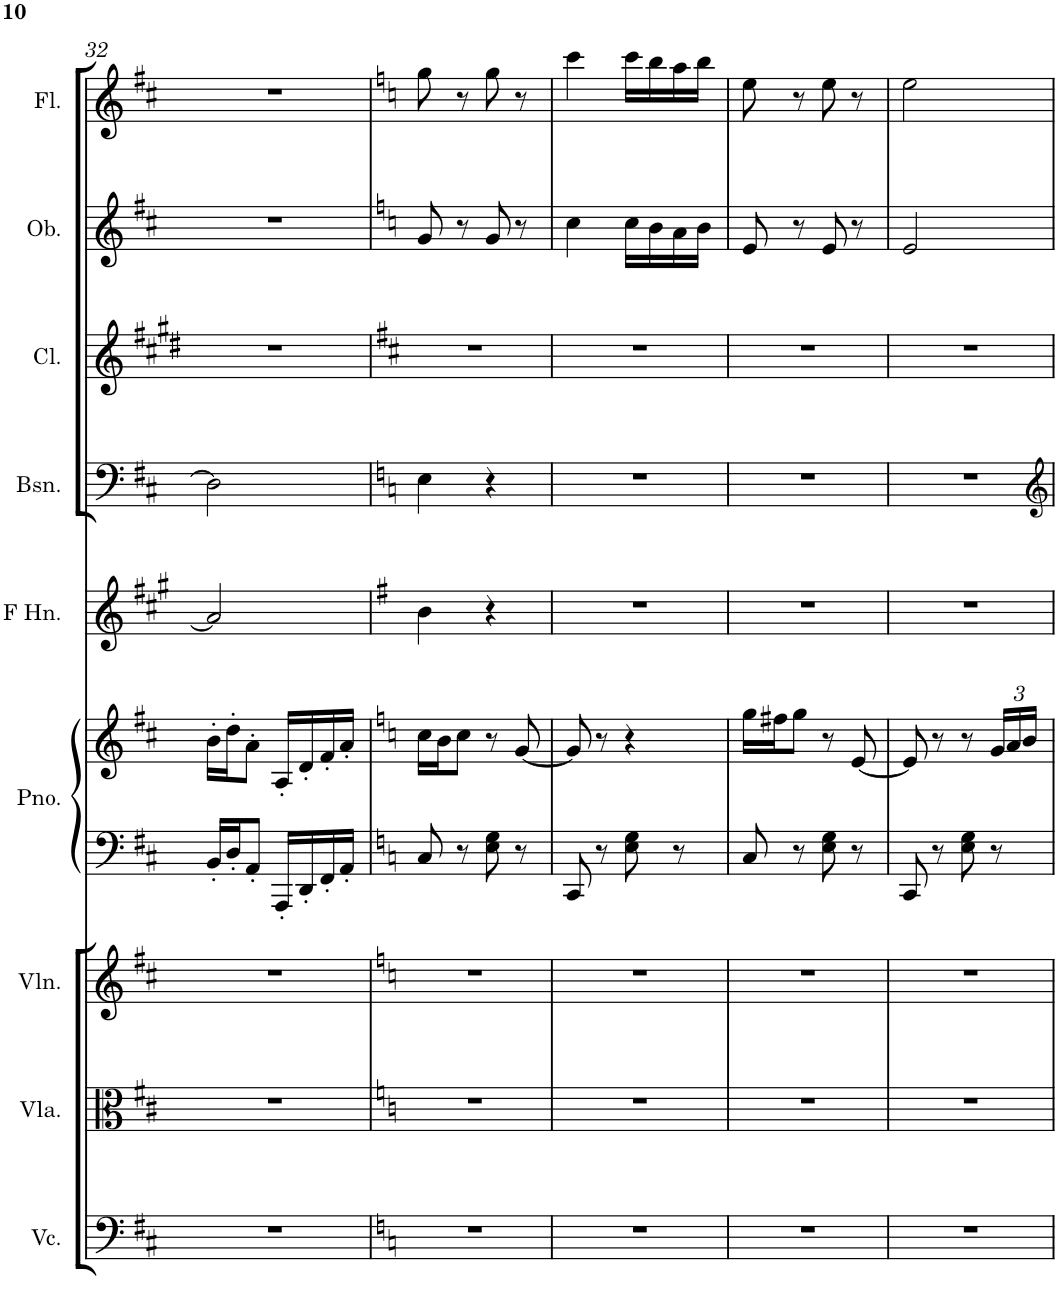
**kern	**kern	**kern	**kern	**kern	**kern	**kern	**kern	**kern	**kern
*part9	*part8	*part7	*part6	*part6	*part5	*part4	*part3	*part2	*part1
*staff10	*staff9	*staff8	*staff7	*staff6	*staff5	*staff4	*staff3	*staff2	*staff1
*I"Violoncello	*I"Viola	*I"Violin	*I"Grand Piano	*	*I"French Horn	*I"Bassoon	*I"Clarinet	*I"Oboe	*I"Flute
*I'Vc.	*I'Vla.	*I'Vln.	*I'Pno.	*	*I'F Hn.	*I'Bsn.	*I'Cl.	*I'Ob.	*I'Fl.
!!LO:PB:g=z
*clefF4	*clefC3	*clefG2	*clefF4	*clefG2	*clefG2	*clefF4	*clefG2	*clefG2	*clefG2
*	*	*	*	*	*Trd4c7	*	*Trd1c2	*	*
*k[f#c#]	*k[f#c#]	*k[f#c#]	*k[f#c#]	*k[f#c#]	*k[f#c#g#]	*k[f#c#]	*k[f#c#g#d#]	*k[f#c#]	*k[f#c#]
*D:	*D:	*D:	*D:	*D:	*A:	*D:	*E:	*D:	*D:
*M2/4	*M2/4	*M2/4	*M2/4	*M2/4	*M2/4	*M2/4	*M2/4	*M2/4	*M2/4
=32	=32	=32	=32	=32	=32	=32	=32	=32	=32
2r	2r	2r	16BB'/LL	16b'\LL	2a/]	2D\]	2r	2r	2r
.	.	.	16D'/J	16dd'\J	.	.	.	.	.
.	.	.	8AA'/J	8a'\J	.	.	.	.	.
.	.	.	16AAA'/LL	16A'/LL	.	.	.	.	.
.	.	.	16DD'/	16d'/	.	.	.	.	.
.	.	.	16FF#'/	16f#'/	.	.	.	.	.
.	.	.	16AA'/JJ	16a'/JJ	.	.	.	.	.
=33	=33	=33	=33	=33	=33	=33	=33	=33	=33
*k[]	*k[]	*k[]	*k[]	*k[]	*k[f#]	*k[]	*k[f#c#]	*k[]	*k[]
*C:	*C:	*C:	*C:	*C:	*G:	*C:	*D:	*C:	*C:
2r	2r	2r	8C/	16cc\LL	4b\	4E\	2r	8g/	8gg\
.	.	.	.	16b\J	.	.	.	.	.
.	.	.	8r	8cc\J	.	.	.	8r	8r
.	.	.	8E\ 8G\	8r	4r	4r	.	8g/	8gg\
.	.	.	8r	[8g/	.	.	.	8r	8r
=34	=34	=34	=34	=34	=34	=34	=34	=34	=34
2r	2r	2r	8CC/	8g/]	2r	2r	2r	4cc\	4ccc\
.	.	.	8r	8r	.	.	.	.	.
.	.	.	8E\ 8G\	4r	.	.	.	16cc\LL	16ccc\LL
.	.	.	.	.	.	.	.	16b\	16bb\
.	.	.	8r	.	.	.	.	16a\	16aa\
.	.	.	.	.	.	.	.	16b\JJ	16bb\JJ
=35	=35	=35	=35	=35	=35	=35	=35	=35	=35
2r	2r	2r	8C/	16gg\LL	2r	2r	2r	8e/	8ee\
.	.	.	.	16ff#X\J	.	.	.	.	.
.	.	.	8r	8gg\J	.	.	.	8r	8r
.	.	.	8E\ 8G\	8r	.	.	.	8e/	8ee\
.	.	.	8r	[8e/	.	.	.	8r	8r
=36	=36	=36	=36	=36	=36	=36	=36	=36	=36
2r	2r	2r	8CC/	8e/]	2r	2r	2r	2e/	2ee\
.	.	.	8r	8r	.	.	.	.	.
.	.	.	8E\ 8G\	8r	.	.	.	.	.
*	*	*	*	*Xbrackettup	*	*	*	*	*
.	.	.	8r	24g/LL	.	.	.	.	.
.	.	.	.	24a/	.	.	.	.	.
.	.	.	.	24b/JJ	.	.	.	.	.
=	=	=	=	=	=	=	=	=	=
*-	*-	*-	*-	*-	*-	*-	*-	*-	*-
